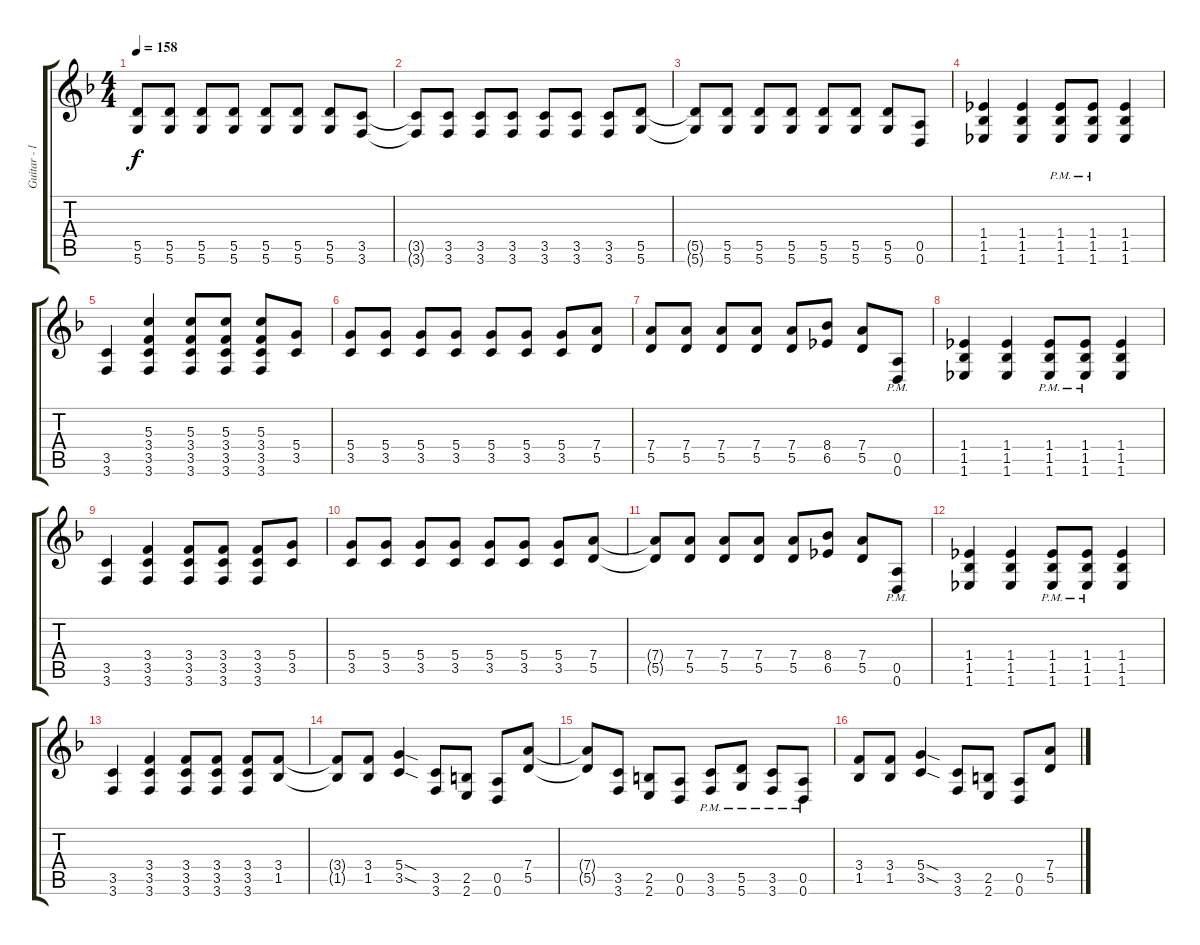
\track ("Guitar - left" "Guitar - l") {instrument distortionguitar}
\staff {score tabs}
\tuning (E4 B3 G3 D3 A2 D2) {hide}
\ts (4 4)
\tempo 158
\clef g2
\ks f
(5.5{t} 5.6{t}).8{dy f} (5.5 5.6).8 (5.5 5.6).8 (5.5 5.6).8 (5.5 5.6).8 (5.5 5.6).8 (5.5 5.6).8 (3.5 3.6).8 |
(3.5{t} 3.6{t}).8 (3.5 3.6).8 (3.5 3.6).8 (3.5 3.6).8 (3.5 3.6).8 (3.5 3.6).8 (3.5 3.6).8 (5.5 5.6).8 |
(5.5{t} 5.6{t}).8 (5.5 5.6).8 (5.5 5.6).8 (5.5 5.6).8 (5.5 5.6).8 (5.5 5.6).8 (5.5 5.6).8 (0.5 0.6).8 |
(1.4 1.5 1.6).4 (1.4 1.5 1.6).4 (1.4{pm} 1.5{pm} 1.6{pm}).8 (1.4{pm} 1.5{pm} 1.6{pm}).8 (1.4 1.5 1.6).4 |
(3.5 3.6).4 (5.3 3.4 3.5 3.6).4 (5.3 3.4 3.5 3.6).8 (5.3 3.4 3.5 3.6).8 (5.3 3.4 3.5 3.6).8 (5.4 3.5).8 |
(5.4 3.5).8 (5.4 3.5).8 (5.4 3.5).8 (5.4 3.5).8 (5.4 3.5).8 (5.4 3.5).8 (5.4 3.5).8 (7.4 5.5).8 |
(7.4 5.5).8 (7.4 5.5).8 (7.4 5.5).8 (7.4 5.5).8 (7.4 5.5).8 (8.4 6.5).8 (7.4 5.5).8 (0.5{pm} 0.6{pm}).8 |
(1.4 1.5 1.6).4 (1.4 1.5 1.6).4 (1.4{pm} 1.5{pm} 1.6{pm}).8 (1.4{pm} 1.5{pm} 1.6{pm}).8 (1.4 1.5 1.6).4 |
(3.5 3.6).4 (3.4 3.5 3.6).4 (3.4 3.5 3.6).8 (3.4 3.5 3.6).8 (3.4 3.5 3.6).8 (5.4 3.5).8 |
(5.4 3.5).8 (5.4 3.5).8 (5.4 3.5).8 (5.4 3.5).8 (5.4 3.5).8 (5.4 3.5).8 (5.4 3.5).8 (7.4 5.5).8 |
(7.4{t} 5.5{t}).8 (7.4 5.5).8 (7.4 5.5).8 (7.4 5.5).8 (7.4 5.5).8 (8.4 6.5).8 (7.4 5.5).8 (0.5{pm} 0.6{pm}).8 |
(1.4 1.5 1.6).4 (1.4 1.5 1.6).4 (1.4{pm} 1.5{pm} 1.6{pm}).8 (1.4{pm} 1.5{pm} 1.6{pm}).8 (1.4 1.5 1.6).4 |
(3.5 3.6).4 (3.4 3.5 3.6).4 (3.4 3.5 3.6).8 (3.4 3.5 3.6).8 (3.4 3.5 3.6).8 (3.4 1.5).8 |
(3.4{t} 1.5{t}).8 (3.4 1.5).8 (5.4{sod} 3.5{sod}).4 (3.5 3.6).8 (2.5 2.6).8 (0.5 0.6).8 (7.4 5.5).8 |
(7.4{t} 5.5{t}).8 (3.5 3.6).8 (2.5 2.6).8 (0.5 0.6).8 (3.5{pm} 3.6{pm}).8 (5.5{pm} 5.6{pm}).8 (3.5{pm} 3.6{pm}).8 (0.5{pm} 0.6{pm}).8 |
(3.4 1.5).8 (3.4 1.5).8 (5.4{sod} 3.5{sod}).4 (3.5 3.6).8 (2.5 2.6).8 (0.5 0.6).8 (7.4 5.5).8
